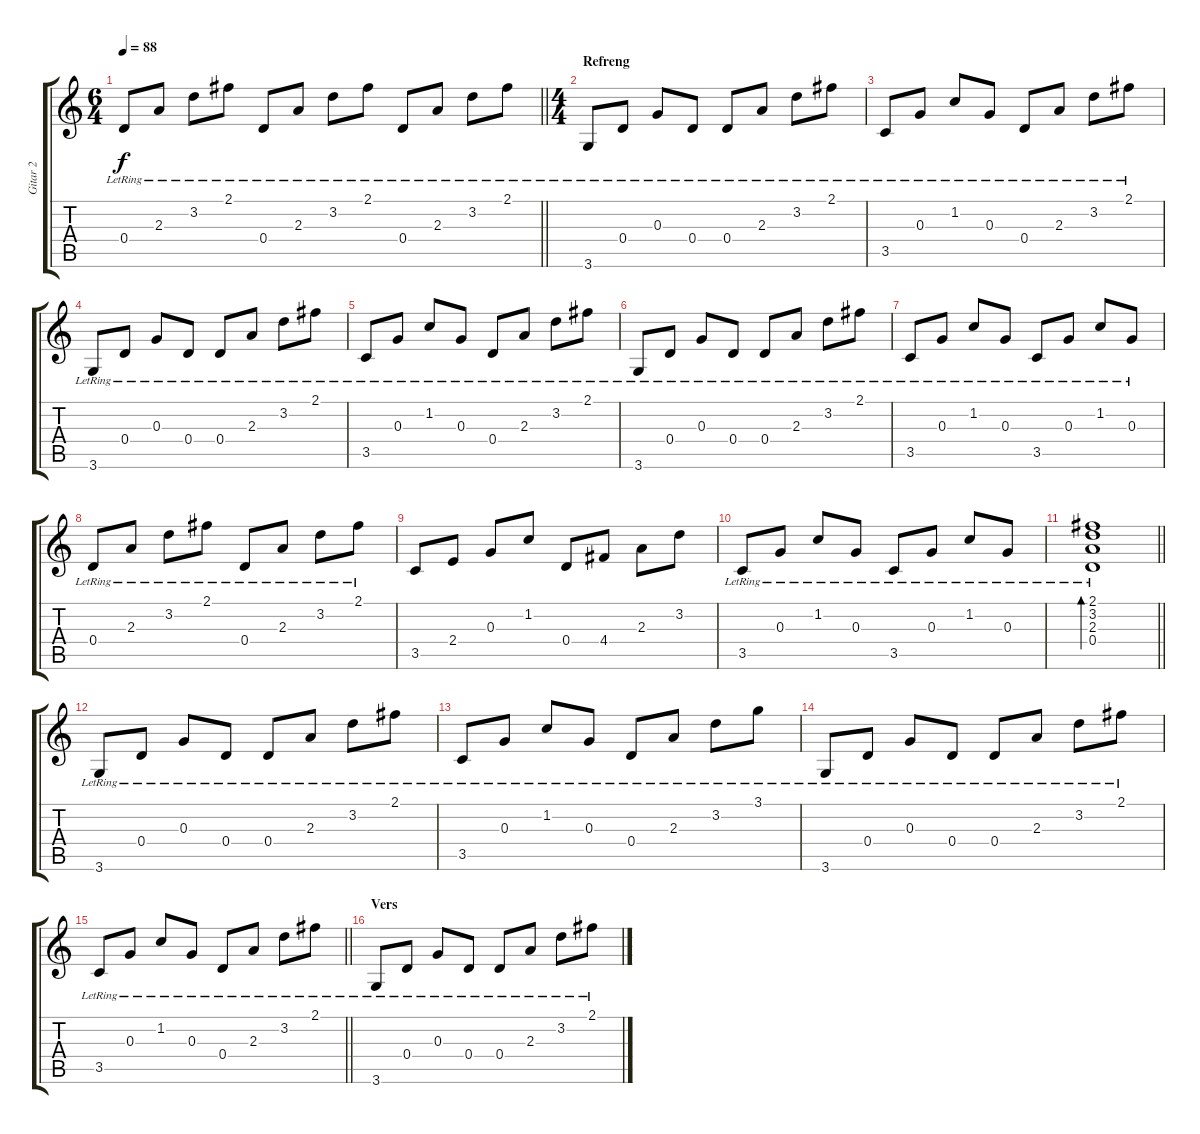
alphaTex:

\track ("Gitar 2" "Gitar 2") {instrument acousticguitarnylon}
\staff {score tabs}
\tuning (E4 B3 G3 D3 A2 E2) {hide}
\ts (6 4)
\tempo 88
\clef g2
\barLineRight lightlight
\ks c
0.4{lr}.8{dy f} 2.3{lr}.8 3.2{lr}.8 2.1{lr}.8 0.4{lr}.8 2.3{lr}.8 3.2{lr}.8 2.1{lr}.8 0.4{lr}.8 2.3{lr}.8 3.2{lr}.8 2.1{lr}.8 |
\ts (4 4)
\section ("" "Refreng")
3.6{lr}.8 0.4{lr}.8 0.3{lr}.8 0.4{lr}.8 0.4{lr}.8 2.3{lr}.8 3.2{lr}.8 2.1{lr}.8 |
3.5{lr}.8 0.3{lr}.8 1.2{lr}.8 0.3{lr}.8 0.4{lr}.8 2.3{lr}.8 3.2{lr}.8 2.1{lr}.8 |
3.6{lr}.8 0.4{lr}.8 0.3{lr}.8 0.4{lr}.8 0.4{lr}.8 2.3{lr}.8 3.2{lr}.8 2.1{lr}.8 |
3.5{lr}.8 0.3{lr}.8 1.2{lr}.8 0.3{lr}.8 0.4{lr}.8 2.3{lr}.8 3.2{lr}.8 2.1{lr}.8 |
3.6{lr}.8 0.4{lr}.8 0.3{lr}.8 0.4{lr}.8 0.4{lr}.8 2.3{lr}.8 3.2{lr}.8 2.1{lr}.8 |
3.5{lr}.8 0.3{lr}.8 1.2{lr}.8 0.3{lr}.8 3.5{lr}.8 0.3{lr}.8 1.2{lr}.8 0.3{lr}.8 |
0.4{lr}.8 2.3{lr}.8 3.2{lr}.8 2.1{lr}.8 0.4{lr}.8 2.3{lr}.8 3.2{lr}.8 2.1{lr}.8 |
3.5.8 2.4.8 0.3.8 1.2.8 0.4.8 4.4.8 2.3.8 3.2.8 |
3.5{lr}.8 0.3{lr}.8 1.2{lr}.8 0.3{lr}.8 3.5{lr}.8 0.3{lr}.8 1.2{lr}.8 0.3{lr}.8 |
\barLineRight lightlight
(2.1{lr} 3.2{lr} 2.3{lr} 0.4{lr}).1{bd 240} |
3.6{lr}.8 0.4{lr}.8 0.3{lr}.8 0.4{lr}.8 0.4{lr}.8 2.3{lr}.8 3.2{lr}.8 2.1{lr}.8 |
3.5{lr}.8 0.3{lr}.8 1.2{lr}.8 0.3{lr}.8 0.4{lr}.8 2.3{lr}.8 3.2{lr}.8 3.1{lr}.8 |
3.6{lr}.8 0.4{lr}.8 0.3{lr}.8 0.4{lr}.8 0.4{lr}.8 2.3{lr}.8 3.2{lr}.8 2.1{lr}.8 |
\barLineRight lightlight
3.5{lr}.8 0.3{lr}.8 1.2{lr}.8 0.3{lr}.8 0.4{lr}.8 2.3{lr}.8 3.2{lr}.8 2.1{lr}.8 |
\section ("" "Vers")
3.6{lr}.8 0.4{lr}.8 0.3{lr}.8 0.4{lr}.8 0.4{lr}.8 2.3{lr}.8 3.2{lr}.8 2.1{lr}.8
